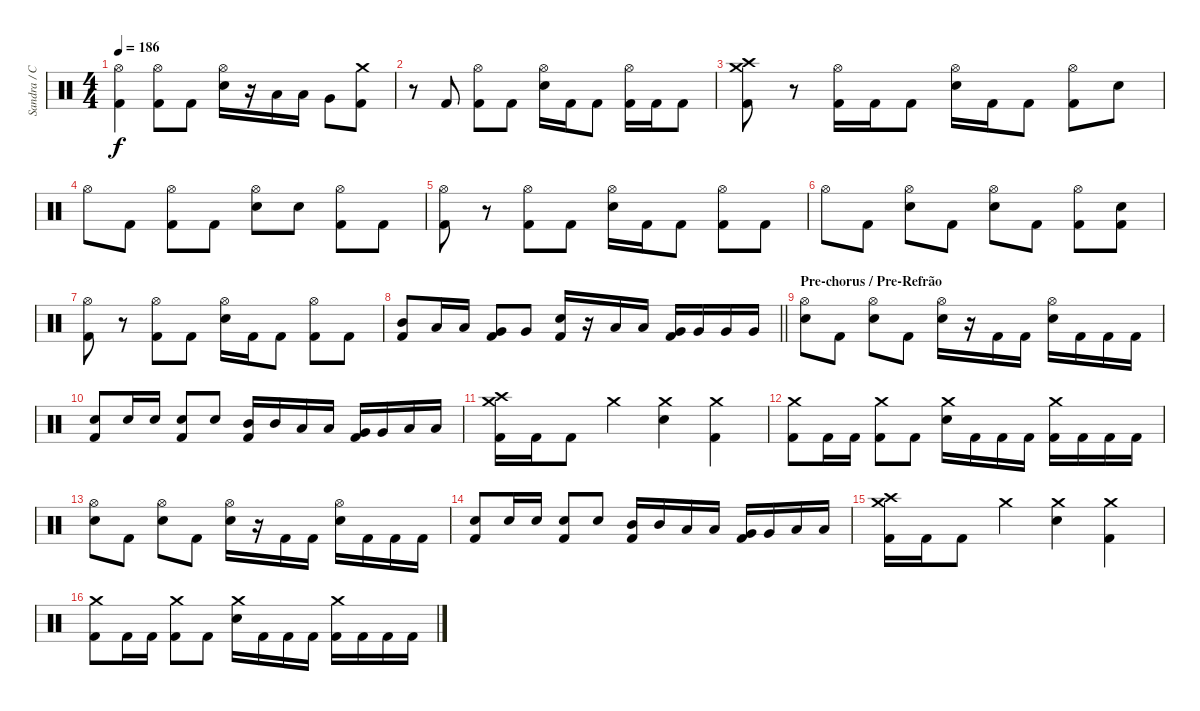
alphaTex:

\track ("Sandra / Christian" "Sandra / C") {instrument percussion}
\staff {score}
\articulation defaults
\ts (4 4)
\tempo 186
\clef neutral
\ks c
("Hi-Hat (open)" "Kick (hit) 2").4{dy f} ("Hi-Hat (open)" "Kick (hit) 2").8 "Kick (hit) 2".8 ("Hi-Hat (open)" "Electric Snare (hit)").16 r.16 "Low Tom (hit)".16 "Low Tom (hit)".16 "Very Low Tom (hit)".8 ("Crash medium (hit)" "Kick (hit) 2").8 |
r.8 "Kick (hit) 2".8 ("Hi-Hat (open)" "Kick (hit) 2").8 "Kick (hit) 2".8 ("Hi-Hat (open)" "Electric Snare (hit)").16 "Kick (hit) 2".16 "Kick (hit) 2".8 ("Hi-Hat (open)" "Kick (hit) 2").16 "Kick (hit) 2".16 "Kick (hit) 2".8 |
("Crash medium (hit)" "Crash high (hit)" "Kick (hit) 2").8 r.8 ("Hi-Hat (open)" "Kick (hit) 2").16 "Kick (hit) 2".16 "Kick (hit) 2".8 ("Hi-Hat (open)" "Electric Snare (hit)").16 "Kick (hit) 2".16 "Kick (hit) 2".8 ("Hi-Hat (open)" "Kick (hit) 2").8 "Electric Snare (hit)".8 |
"Hi-Hat (open)".8 "Kick (hit) 2".8 ("Hi-Hat (open)" "Kick (hit) 2").8 "Kick (hit) 2".8 ("Hi-Hat (open)" "Electric Snare (hit)").8 "Electric Snare (hit)".8 ("Hi-Hat (open)" "Kick (hit) 2").8 "Kick (hit) 2".8 |
("Hi-Hat (open)" "Kick (hit) 2").8 r.8 ("Hi-Hat (open)" "Kick (hit) 2").8 "Kick (hit) 2".8 ("Hi-Hat (open)" "Electric Snare (hit)").16 "Kick (hit) 2".16 "Kick (hit) 2".8 ("Hi-Hat (open)" "Kick (hit) 2").8 "Kick (hit) 2".8 |
"Hi-Hat (open)".8 "Kick (hit) 2".8 ("Hi-Hat (open)" "Electric Snare (hit)").8 "Kick (hit) 2".8 ("Hi-Hat (open)" "Electric Snare (hit)").8 "Kick (hit) 2".8 ("Hi-Hat (open)" "Kick (hit) 2").8 ("Electric Snare (hit)" "Kick (hit) 2").8 |
("Hi-Hat (open)" "Kick (hit) 2").8 r.8 ("Hi-Hat (open)" "Kick (hit) 2").8 "Kick (hit) 2".8 ("Hi-Hat (open)" "Electric Snare (hit)").16 "Kick (hit) 2".16 "Kick (hit) 2".8 ("Hi-Hat (open)" "Kick (hit) 2").8 "Kick (hit) 2".8 |
\barLineRight lightlight
("Mid Tom (hit)" "Kick (hit) 2").8 "Low Tom (hit)".16 "Low Tom (hit)".16 ("Very Low Tom (hit)" "Kick (hit) 2").8 "Very Low Tom (hit)".8 ("Electric Snare (hit)" "Kick (hit) 2").16 r.16 "Low Tom (hit)".16 "Low Tom (hit)".16 ("Very Low Tom (hit)" "Kick (hit) 2").16 "Very Low Tom (hit)".16 "Very Low Tom (hit)".16 "Very Low Tom (hit)".16 |
\section ("" "Pre-chorus / Pre-Refrão")
("Hi-Hat (open)" "Electric Snare (hit)").8 "Kick (hit) 2".8 ("Hi-Hat (open)" "Electric Snare (hit)").8 "Kick (hit) 2".8 ("Hi-Hat (open)" "Electric Snare (hit)").16 r.16 "Kick (hit) 2".16 "Kick (hit) 2".16 ("Hi-Hat (open)" "Electric Snare (hit)").16 "Kick (hit) 2".16 "Kick (hit) 2".16 "Kick (hit) 2".16 |
("Electric Snare (hit)" "Kick (hit) 2").8 "Electric Snare (hit)".16 "Electric Snare (hit)".16 ("Electric Snare (hit)" "Kick (hit) 2").8 "Electric Snare (hit)".8 ("Mid Tom (hit)" "Kick (hit) 2").16 "Mid Tom (hit)".16 "Low Tom (hit)".16 "Low Tom (hit)".16 ("Very Low Tom (hit)" "Kick (hit) 2").16 "Very Low Tom (hit)".16 "Low Floor Tom (hit)".16 "Low Floor Tom (hit)".16 |
("Crash medium (hit)" "Crash high (hit)" "Kick (hit) 2").16 "Kick (hit) 2".16 "Kick (hit) 2".8 "Crash medium (hit)".4 ("Crash medium (hit)" "Electric Snare (hit)").4 ("Crash medium (hit)" "Kick (hit) 2").4 |
("Crash medium (hit)" "Kick (hit) 2").8 "Kick (hit) 2".16 "Kick (hit) 2".16 ("Crash medium (hit)" "Kick (hit) 2").8 "Kick (hit) 2".8 ("Crash medium (hit)" "Electric Snare (hit)").16 "Kick (hit) 2".16 "Kick (hit) 2".16 "Kick (hit) 2".16 ("Crash medium (hit)" "Kick (hit) 2").16 "Kick (hit) 2".16 "Kick (hit) 2".16 "Kick (hit) 2".16 |
("Hi-Hat (open)" "Electric Snare (hit)").8 "Kick (hit) 2".8 ("Hi-Hat (open)" "Electric Snare (hit)").8 "Kick (hit) 2".8 ("Hi-Hat (open)" "Electric Snare (hit)").16 r.16 "Kick (hit) 2".16 "Kick (hit) 2".16 ("Hi-Hat (open)" "Electric Snare (hit)").16 "Kick (hit) 2".16 "Kick (hit) 2".16 "Kick (hit) 2".16 |
("Electric Snare (hit)" "Kick (hit) 2").8 "Electric Snare (hit)".16 "Electric Snare (hit)".16 ("Electric Snare (hit)" "Kick (hit) 2").8 "Electric Snare (hit)".8 ("Mid Tom (hit)" "Kick (hit) 2").16 "Mid Tom (hit)".16 "Low Tom (hit)".16 "Low Tom (hit)".16 ("Very Low Tom (hit)" "Kick (hit) 2").16 "Very Low Tom (hit)".16 "Low Floor Tom (hit)".16 "Low Floor Tom (hit)".16 |
("Crash medium (hit)" "Crash high (hit)" "Kick (hit) 2").16 "Kick (hit) 2".16 "Kick (hit) 2".8 "Crash medium (hit)".4 ("Crash medium (hit)" "Electric Snare (hit)").4 ("Crash medium (hit)" "Kick (hit) 2").4 |
("Crash medium (hit)" "Kick (hit) 2").8 "Kick (hit) 2".16 "Kick (hit) 2".16 ("Crash medium (hit)" "Kick (hit) 2").8 "Kick (hit) 2".8 ("Crash medium (hit)" "Electric Snare (hit)").16 "Kick (hit) 2".16 "Kick (hit) 2".16 "Kick (hit) 2".16 ("Crash medium (hit)" "Kick (hit) 2").16 "Kick (hit) 2".16 "Kick (hit) 2".16 "Kick (hit) 2".16
